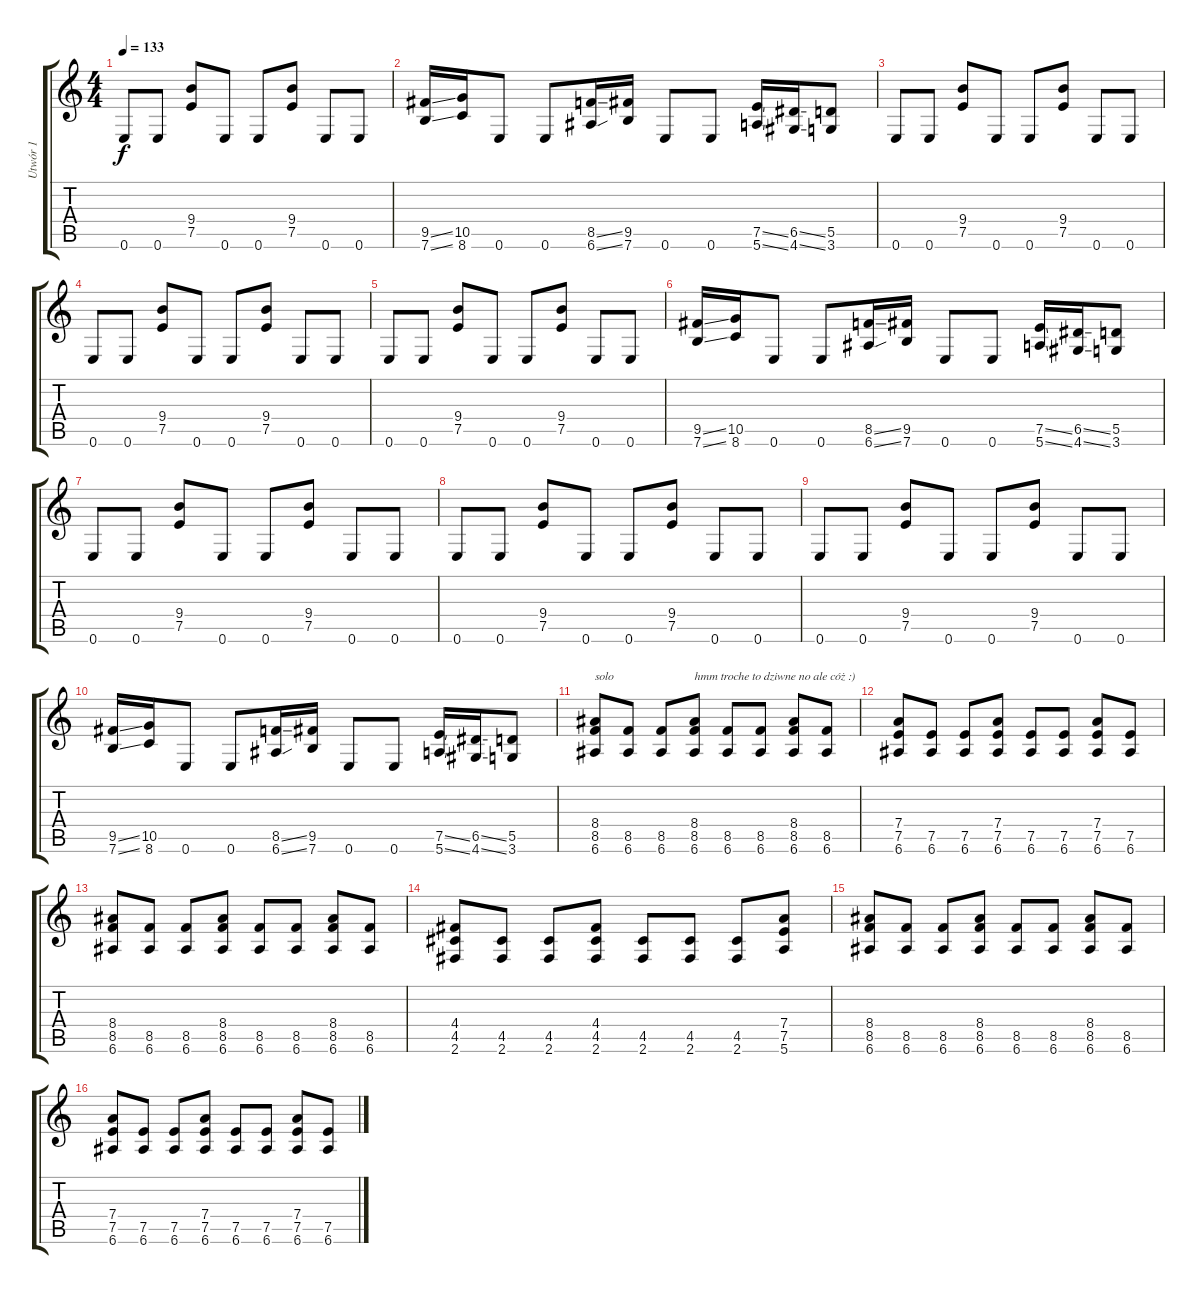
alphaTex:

\track ("Utwór 1" "Utwór 1") {instrument distortionguitar}
\staff {score tabs}
\tuning (E4 B3 G3 D3 A2 E2) {hide}
\ts (4 4)
\tempo 133
\clef g2
\ks c
0.6.8{dy f} 0.6.8 (9.4 7.5).8 0.6.8 0.6.8 (9.4 7.5).8 0.6.8 0.6.8 |
(9.5{ss} 7.6{ss}).16 (10.5 8.6).16 0.6.8 0.6.8 (8.5{ss} 6.6{ss}).16 (9.5 7.6).16 0.6.8 0.6.8 (7.5{ss} 5.6{ss}).16 (6.5{ss} 4.6{ss}).16 (5.5 3.6).8 |
0.6.8 0.6.8 (9.4 7.5).8 0.6.8 0.6.8 (9.4 7.5).8 0.6.8 0.6.8 |
0.6.8 0.6.8 (9.4 7.5).8 0.6.8 0.6.8 (9.4 7.5).8 0.6.8 0.6.8 |
0.6.8 0.6.8 (9.4 7.5).8 0.6.8 0.6.8 (9.4 7.5).8 0.6.8 0.6.8 |
(9.5{ss} 7.6{ss}).16 (10.5 8.6).16 0.6.8 0.6.8 (8.5{ss} 6.6{ss}).16 (9.5 7.6).16 0.6.8 0.6.8 (7.5{ss} 5.6{ss}).16 (6.5{ss} 4.6{ss}).16 (5.5 3.6).8 |
0.6.8 0.6.8 (9.4 7.5).8 0.6.8 0.6.8 (9.4 7.5).8 0.6.8 0.6.8 |
0.6.8 0.6.8 (9.4 7.5).8 0.6.8 0.6.8 (9.4 7.5).8 0.6.8 0.6.8 |
0.6.8 0.6.8 (9.4 7.5).8 0.6.8 0.6.8 (9.4 7.5).8 0.6.8 0.6.8 |
(9.5{ss} 7.6{ss}).16 (10.5 8.6).16 0.6.8 0.6.8 (8.5{ss} 6.6{ss}).16 (9.5 7.6).16 0.6.8 0.6.8 (7.5{ss} 5.6{ss}).16 (6.5{ss} 4.6{ss}).16 (5.5 3.6).8 |
(8.4 8.5 6.6).8{txt "solo" volume 11} (8.5 6.6).8 (8.5 6.6).8 (8.4 8.5 6.6).8{txt "hmm troche to dziwne no ale cóż :)"} (8.5 6.6).8 (8.5 6.6).8 (8.4 8.5 6.6).8 (8.5 6.6).8 |
(7.4 7.5 6.6).8 (7.5 6.6).8 (7.5 6.6).8 (7.4 7.5 6.6).8 (7.5 6.6).8 (7.5 6.6).8 (7.4 7.5 6.6).8 (7.5 6.6).8 |
(8.4 8.5 6.6).8 (8.5 6.6).8 (8.5 6.6).8 (8.4 8.5 6.6).8 (8.5 6.6).8 (8.5 6.6).8 (8.4 8.5 6.6).8 (8.5 6.6).8 |
(4.4 4.5 2.6).8 (4.5 2.6).8 (4.5 2.6).8 (4.4 4.5 2.6).8 (4.5 2.6).8 (4.5 2.6).8 (4.5 2.6).8 (7.4 7.5 5.6).8 |
(8.4 8.5 6.6).8 (8.5 6.6).8 (8.5 6.6).8 (8.4 8.5 6.6).8 (8.5 6.6).8 (8.5 6.6).8 (8.4 8.5 6.6).8 (8.5 6.6).8 |
(7.4 7.5 6.6).8 (7.5 6.6).8 (7.5 6.6).8 (7.4 7.5 6.6).8 (7.5 6.6).8 (7.5 6.6).8 (7.4 7.5 6.6).8 (7.5 6.6).8
